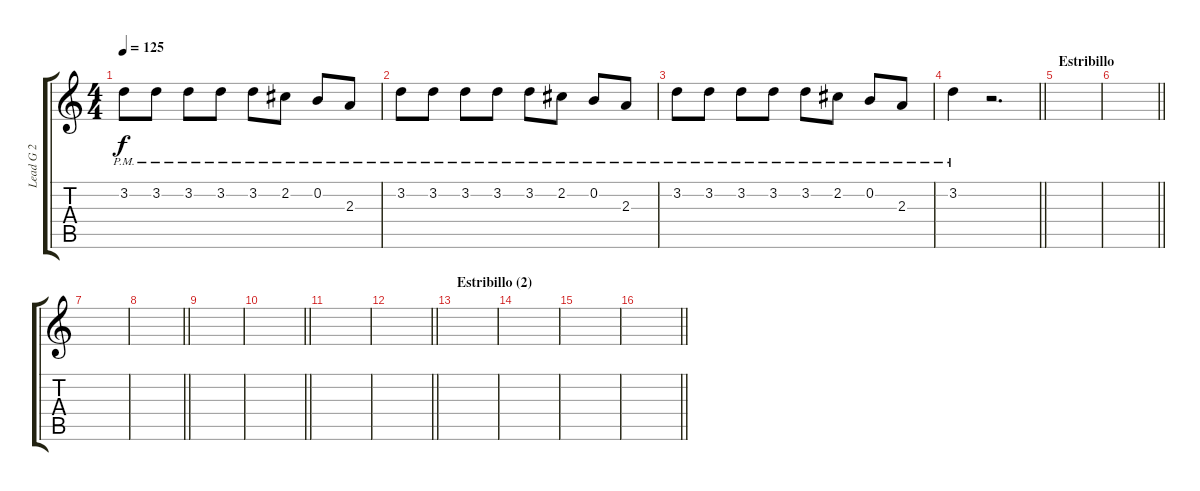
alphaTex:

\track ("Lead G 2" "Lead G 2") {instrument electricguitarjazz}
\staff {score tabs}
\tuning (E4 B3 G3 D3 A2 E2) {hide}
\ts (4 4)
\tempo 125
\clef g2
\ks c
3.2{pm}.8{dy f} 3.2{pm}.8 3.2{pm}.8 3.2{pm}.8 3.2{pm}.8 2.2{pm}.8 0.2{pm}.8 2.3{pm}.8 |
3.2{pm}.8 3.2{pm}.8 3.2{pm}.8 3.2{pm}.8 3.2{pm}.8 2.2{pm}.8 0.2{pm}.8 2.3{pm}.8 |
3.2{pm}.8 3.2{pm}.8 3.2{pm}.8 3.2{pm}.8 3.2{pm}.8 2.2{pm}.8 0.2{pm}.8 2.3{pm}.8 |
\barLineRight lightlight
3.2{pm}.4 r.2{d} |
\section ("" "Estribillo")
|
\barLineRight lightlight
|
|
\barLineRight lightlight
|
|
\barLineRight lightlight
|
|
\barLineRight lightlight
|
\section ("" "Estribillo (2)")
|
|
|
\barLineRight lightlight
